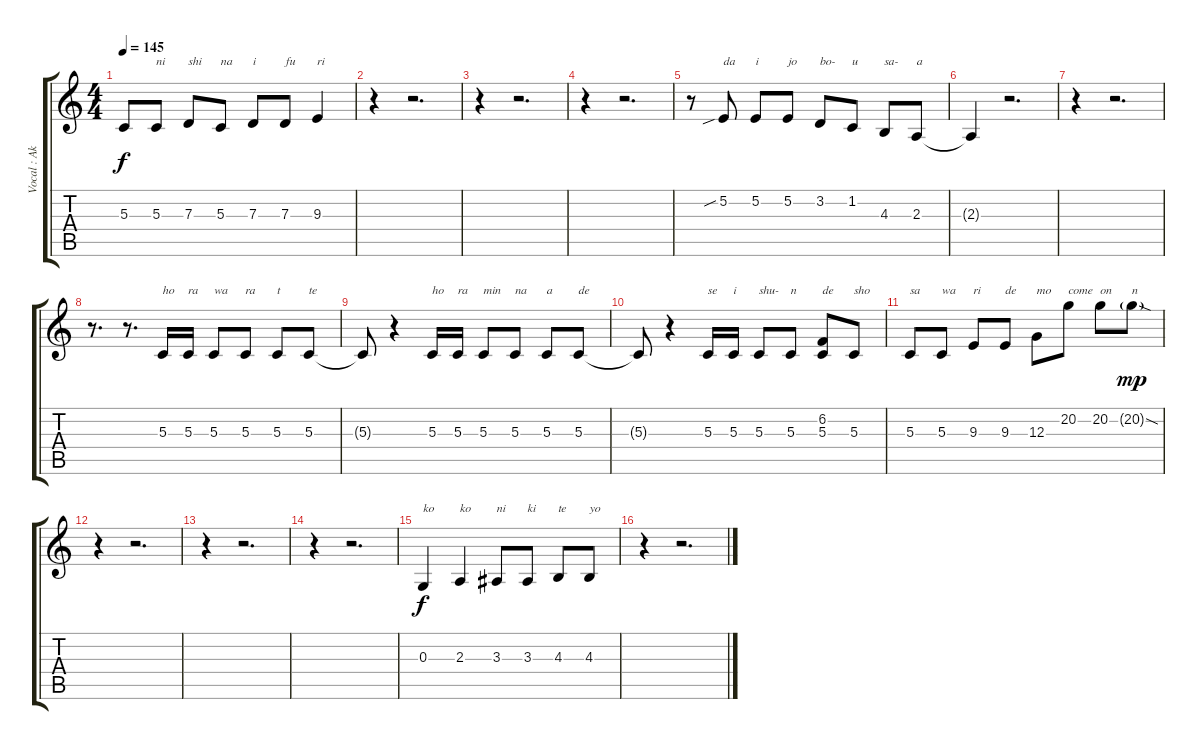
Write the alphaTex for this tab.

\track ("Vocal : Akiyama Mio" "Vocal : Ak") {instrument clarinet}
\staff {score tabs}
\tuning (E4 B3 G3 D3 A2 E2) {hide}
\ts (4 4)
\tempo 145
\clef g2
\ks c
5.3{t}.8{dy f} 5.3.8{txt "ni"} 7.3.8{txt "shi"} 5.3.8{txt "na"} 7.3.8{txt "i"} 7.3.8{txt "fu"} 9.3.4{txt "ri"} |
r.4 r.2{d} |
r.4 r.2{d} |
r.4 r.2{d} |
r.8 5.2{sib}.8{txt "da"} 5.2.8{txt "i"} 5.2.8{txt "jo"} 3.2.8{txt "bo-"} 1.2.8{txt "u"} 4.3.8{txt "sa-"} 2.3.8{txt "a"} |
2.3{t}.4 r.2{d} |
r.4 r.2{d} |
r.8{d} r.8{d} 5.3.16{txt "ho"} 5.3.16{txt "ra"} 5.3.8{txt "wa"} 5.3.8{txt "ra"} 5.3.8{txt "t"} 5.3.8{txt "te"} |
5.3{t}.8 r.4 5.3.16{txt "ho"} 5.3.16{txt "ra"} 5.3.8{txt "min"} 5.3.8{txt "na"} 5.3.8{txt "a"} 5.3.8{txt "de"} |
5.3{t}.8 r.4 5.3.16{txt "se"} 5.3.16{txt "i"} 5.3.8{txt "shu-"} 5.3.8{txt "n"} (6.2 5.3).8{txt "de"} 5.3.8{txt "sho"} |
5.3.8{txt "sa"} 5.3.8{txt "wa"} 9.3.8{txt "ri"} 9.3.8{txt "de"} 12.3.8{txt "mo"} 20.2.8{txt "come"} 20.2.8{txt "on"} 20.2{sod g}.8{txt "n" dy mp} |
r.4 r.2{d} |
r.4 r.2{d} |
r.4 r.2{d} |
0.3.4{txt "ko" dy f} 2.3.4{txt "ko"} 3.3.8{txt "ni"} 3.3.8{txt "ki"} 4.3.8{txt "te"} 4.3.8{txt "yo"} |
r.4 r.2{d}
